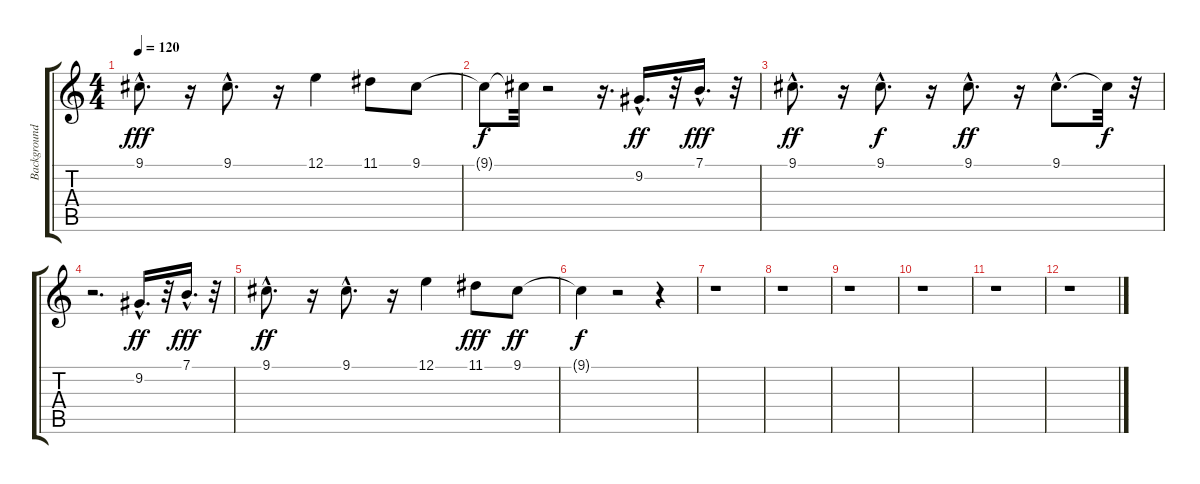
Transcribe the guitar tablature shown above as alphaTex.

\track ("Background Vocals" "Background") {instrument choiraahs}
\staff {score tabs}
\tuning (E4 B3 G3 D3 A2 E2) {hide}
\ts (4 4)
\tempo 120
\clef g2
\ks c
9.1{hac}.8{d dy fff} r.16 9.1{hac}.8{d} r.16 12.1.4 11.1.8 9.1.8 |
9.1{t}.8{dy f} 9.1{t}.32 r.2 r.16{d} 9.2{hac}.16{d dy ff} r.32 7.1{hac}.16{d dy fff} r.32 |
9.1{hac}.8{d dy ff} r.16 9.1{hac}.8{d dy f} r.16 9.1{hac}.8{d dy ff} r.16 9.1{hac}.8{d} 9.1{t}.32{dy f} r.32 |
r.2{d} 9.2{hac}.16{d dy ff} r.32 7.1{hac}.16{d dy fff} r.32 |
9.1{hac}.8{d dy ff} r.16 9.1{hac}.8{d} r.16 12.1.4 11.1.8{dy fff} 9.1.8{dy ff} |
9.1{t}.4{dy f} r.2 r.4 |
r.1 |
r.1 |
r.1 |
r.1 |
r.1 |
r.1
